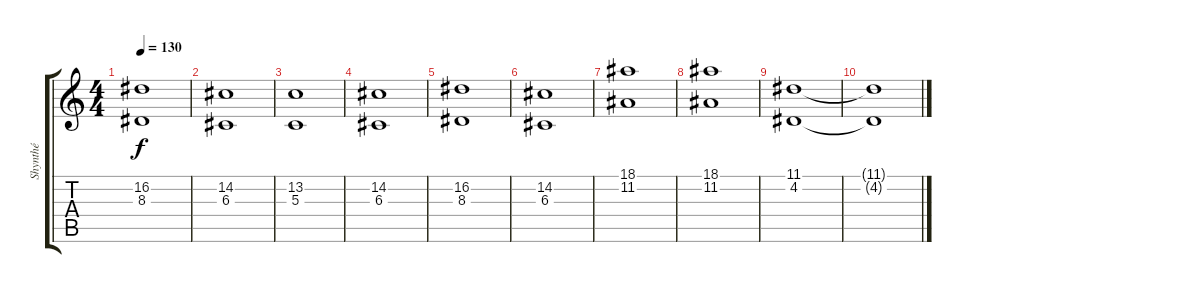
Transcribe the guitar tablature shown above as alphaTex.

\track ("Shynthé" "Shynthé") {instrument stringensemble1}
\staff {score tabs}
\tuning (E4 B3 G3 D3 A2 E2) {hide}
\ts (4 4)
\tempo 130
\clef g2
\ks c
(16.2 8.3).1{dy f} |
(14.2 6.3).1 |
(13.2 5.3).1 |
(14.2 6.3).1 |
(16.2 8.3).1 |
(14.2 6.3).1 |
(18.1 11.2).1 |
(18.1 11.2).1 |
(11.1 4.2).1 |
(11.1{t} 4.2{t}).1
